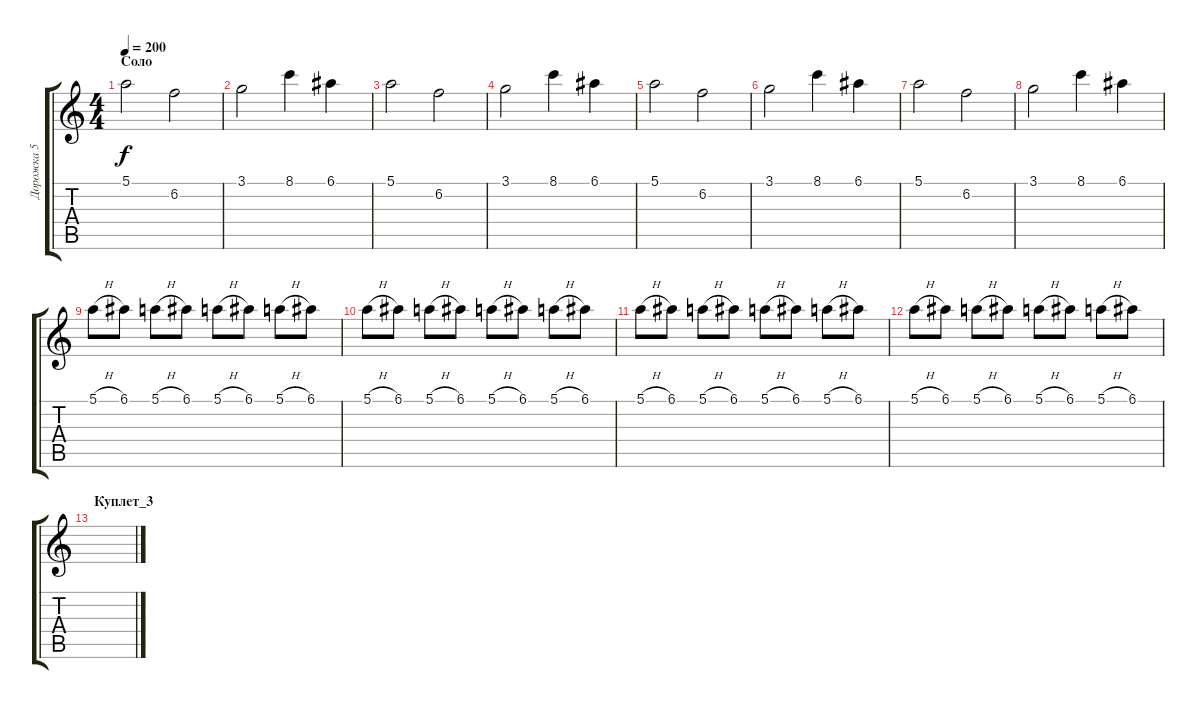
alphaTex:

\track ("Дорожка 5" "Дорожка 5") {instrument distortionguitar}
\staff {score tabs}
\tuning (E4 B3 G3 D3 A2 E2) {hide}
\ts (4 4)
\section ("" "Соло")
\tempo 200
\clef g2
\ks c
5.1.2{dy f} 6.2.2 |
3.1.2 8.1.4 6.1.4 |
5.1.2 6.2.2 |
3.1.2 8.1.4 6.1.4 |
5.1.2 6.2.2 |
3.1.2 8.1.4 6.1.4 |
5.1.2 6.2.2 |
3.1.2 8.1.4 6.1.4 |
5.1{h}.8 6.1.8 5.1{h}.8 6.1.8 5.1{h}.8 6.1.8 5.1{h}.8 6.1.8 |
5.1{h}.8 6.1.8 5.1{h}.8 6.1.8 5.1{h}.8 6.1.8 5.1{h}.8 6.1.8 |
5.1{h}.8 6.1.8 5.1{h}.8 6.1.8 5.1{h}.8 6.1.8 5.1{h}.8 6.1.8 |
5.1{h}.8 6.1.8 5.1{h}.8 6.1.8 5.1{h}.8 6.1.8 5.1{h}.8 6.1.8 |
\section ("" "Куплет_3")
